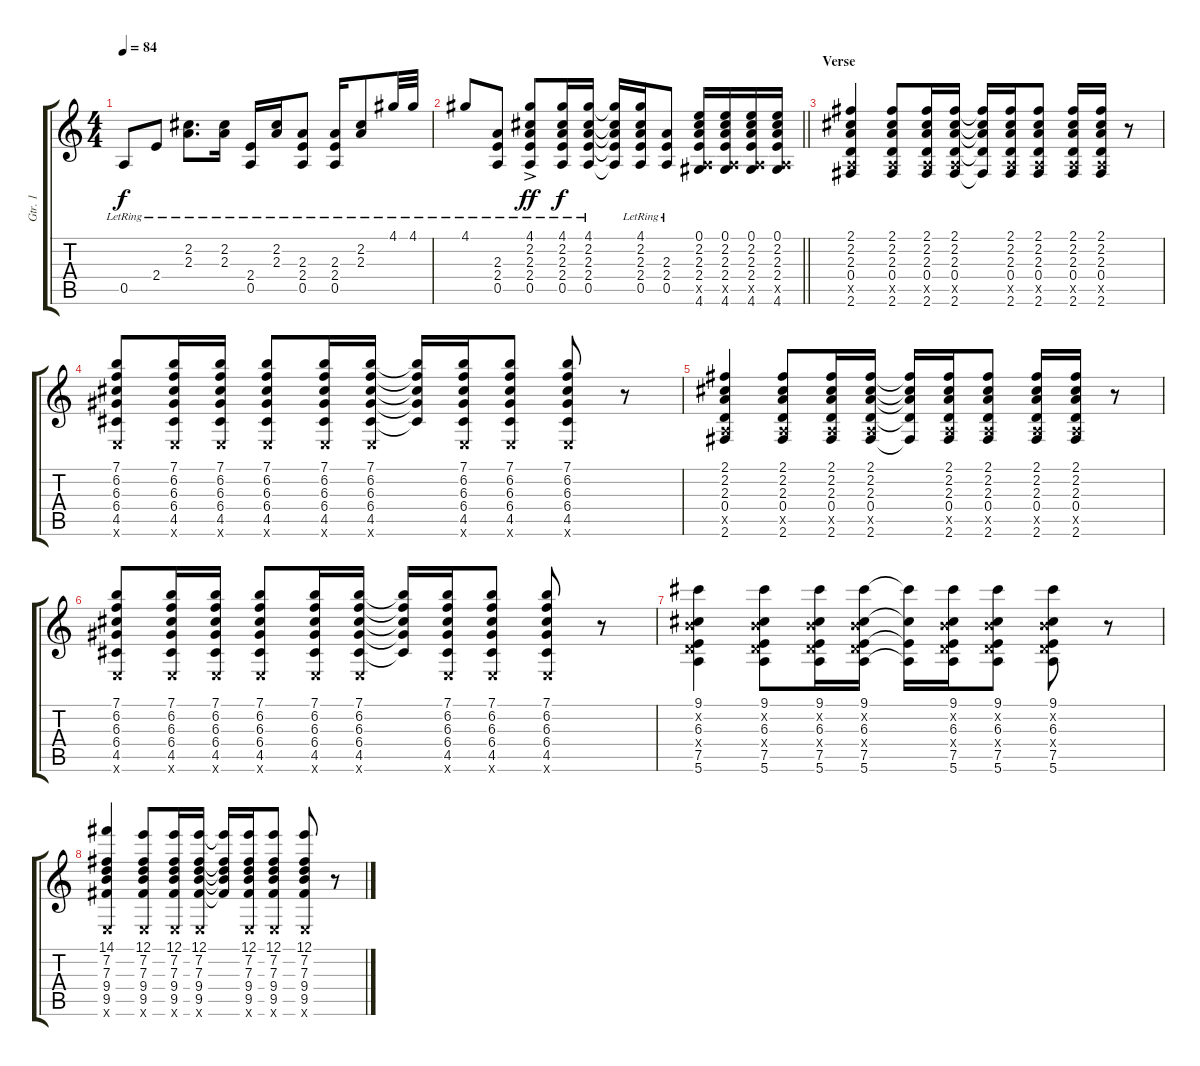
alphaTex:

\track ("Gtr. 1" "Gtr. 1") {instrument electricguitarclean}
\staff {score tabs}
\tuning (E4 B3 G3 D3 A2 E2) {hide}
\ts (4 4)
\tempo 84
\clef g2
\ks c
0.5{lr}.8{dy f} 2.4{lr}.8 (2.2{lr} 2.3{lr}).8{d} (2.2{lr} 2.3{lr}).16 (2.4{lr} 0.5{lr}).16 (2.2{lr} 2.3{lr}).16 (2.3{lr} 2.4{lr} 0.5{lr}).8 (2.3{lr} 2.4{lr} 0.5{lr}).16 (2.2{lr} 2.3{lr}).8 4.1{lr}.32 4.1{lr}.32 |
\barLineRight lightlight
4.1{lr}.8 (2.3{lr} 2.4{lr} 0.5{lr}).8 (4.1{ac lr} 2.2{ac lr} 2.3{ac lr} 2.4{ac lr} 0.5{ac lr}).8{dy ff} (4.1{lr} 2.2{lr} 2.3{lr} 2.4{lr} 0.5{lr}).16{dy f} (4.1{lr} 2.2{lr} 2.3{lr} 2.4{lr} 0.5{lr}).16 (4.1{t} 2.2{t} 2.3{t} 2.4{t} 0.5{t}).16 (4.1{lr} 2.2{lr} 2.3{lr} 2.4{lr} 0.5{lr}).16 (2.3{lr} 2.4{lr} 0.5{lr}).8 (0.1 2.2 2.3 2.4 0.5{x} 4.6).16 (0.1 2.2 2.3 2.4 0.5{x} 4.6).16 (0.1 2.2 2.3 2.4 0.5{x} 4.6).16 (0.1 2.2 2.3 2.4 0.5{x} 4.6).16 |
\section ("" "Verse")
(2.1 2.2 2.3 0.4 0.5{x} 2.6).4 (2.1 2.2 2.3 0.4 0.5{x} 2.6).8 (2.1 2.2 2.3 0.4 0.5{x} 2.6).16 (2.1 2.2 2.3 0.4 0.5{x} 2.6).16 (2.1{t} 2.2{t} 2.3{t} 0.4{t} 2.6{t}).16 (2.1 2.2 2.3 0.4 0.5{x} 2.6).16 (2.1 2.2 2.3 0.4 0.5{x} 2.6).8 (2.1 2.2 2.3 0.4 0.5{x} 2.6).16 (2.1 2.2 2.3 0.4 0.5{x} 2.6).16 r.8 |
(7.1 6.2 6.3 6.4 4.5 0.6{x}).8 (7.1 6.2 6.3 6.4 4.5 0.6{x}).16 (7.1 6.2 6.3 6.4 4.5 0.6{x}).16 (7.1 6.2 6.3 6.4 4.5 0.6{x}).8 (7.1 6.2 6.3 6.4 4.5 0.6{x}).16 (7.1 6.2 6.3 6.4 4.5 0.6{x}).16 (7.1{t} 6.2{t} 6.3{t} 6.4{t} 4.5{t}).16 (7.1 6.2 6.3 6.4 4.5 0.6{x}).16 (7.1 6.2 6.3 6.4 4.5 0.6{x}).8 (7.1 6.2 6.3 6.4 4.5 0.6{x}).8 r.8 |
(2.1 2.2 2.3 0.4 0.5{x} 2.6).4 (2.1 2.2 2.3 0.4 0.5{x} 2.6).8 (2.1 2.2 2.3 0.4 0.5{x} 2.6).16 (2.1 2.2 2.3 0.4 0.5{x} 2.6).16 (2.1{t} 2.2{t} 2.3{t} 0.4{t} 2.6{t}).16 (2.1 2.2 2.3 0.4 0.5{x} 2.6).16 (2.1 2.2 2.3 0.4 0.5{x} 2.6).8 (2.1 2.2 2.3 0.4 0.5{x} 2.6).16 (2.1 2.2 2.3 0.4 0.5{x} 2.6).16 r.8 |
(7.1 6.2 6.3 6.4 4.5 0.6{x}).8 (7.1 6.2 6.3 6.4 4.5 0.6{x}).16 (7.1 6.2 6.3 6.4 4.5 0.6{x}).16 (7.1 6.2 6.3 6.4 4.5 0.6{x}).8 (7.1 6.2 6.3 6.4 4.5 0.6{x}).16 (7.1 6.2 6.3 6.4 4.5 0.6{x}).16 (7.1{t} 6.2{t} 6.3{t} 6.4{t} 4.5{t}).16 (7.1 6.2 6.3 6.4 4.5 0.6{x}).16 (7.1 6.2 6.3 6.4 4.5 0.6{x}).8 (7.1 6.2 6.3 6.4 4.5 0.6{x}).8 r.8 |
(9.1 0.2{x} 6.3 0.4{x} 7.5 5.6).4 (9.1 0.2{x} 6.3 0.4{x} 7.5 5.6).8 (9.1 0.2{x} 6.3 0.4{x} 7.5 5.6).16 (9.1 0.2{x} 6.3 0.4{x} 7.5 5.6).16 (9.1{t} 6.3{t} 7.5{t} 5.6{t}).16 (9.1 0.2{x} 6.3 0.4{x} 7.5 5.6).16 (9.1 0.2{x} 6.3 0.4{x} 7.5 5.6).8 (9.1 0.2{x} 6.3 0.4{x} 7.5 5.6).8 r.8 |
(14.1 7.2 7.3 9.4 9.5 0.6{x}).4 (12.1 7.2 7.3 9.4 9.5 0.6{x}).8 (12.1 7.2 7.3 9.4 9.5 0.6{x}).16 (12.1 7.2 7.3 9.4 9.5 0.6{x}).16 (12.1{t} 7.2{t} 7.3{t} 9.4{t} 9.5{t}).16 (12.1 7.2 7.3 9.4 9.5 0.6{x}).16 (12.1 7.2 7.3 9.4 9.5 0.6{x}).8 (12.1 7.2 7.3 9.4 9.5 0.6{x}).8 r.8
